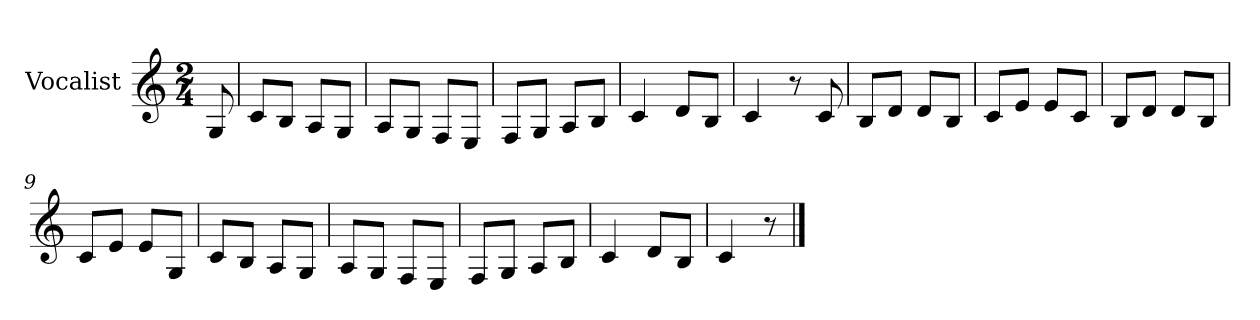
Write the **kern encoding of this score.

**kern
*part1
*staff1
*I"Vocalist
*k[]
*C:
*M2/4
=
8G
=1
8cL
8BJ
8AL
8GJ
=2
8AL
8GJ
8FL
8EJ
=3
8FL
8GJ
8AL
8BJ
=4
4c
8dL
8BJ
=5
4c
8r
8c
=6
8BL
8dJ
8dL
8BJ
=7
8cL
8eJ
8eL
8cJ
=8
8BL
8dJ
8dL
8BJ
=9
8cL
8eJ
8eL
8GJ
=10
8cL
8BJ
8AL
8GJ
=11
8AL
8GJ
8FL
8EJ
=12
8FL
8GJ
8AL
8BJ
=13
4c
8dL
8BJ
=14
4c
8r
==
*-
